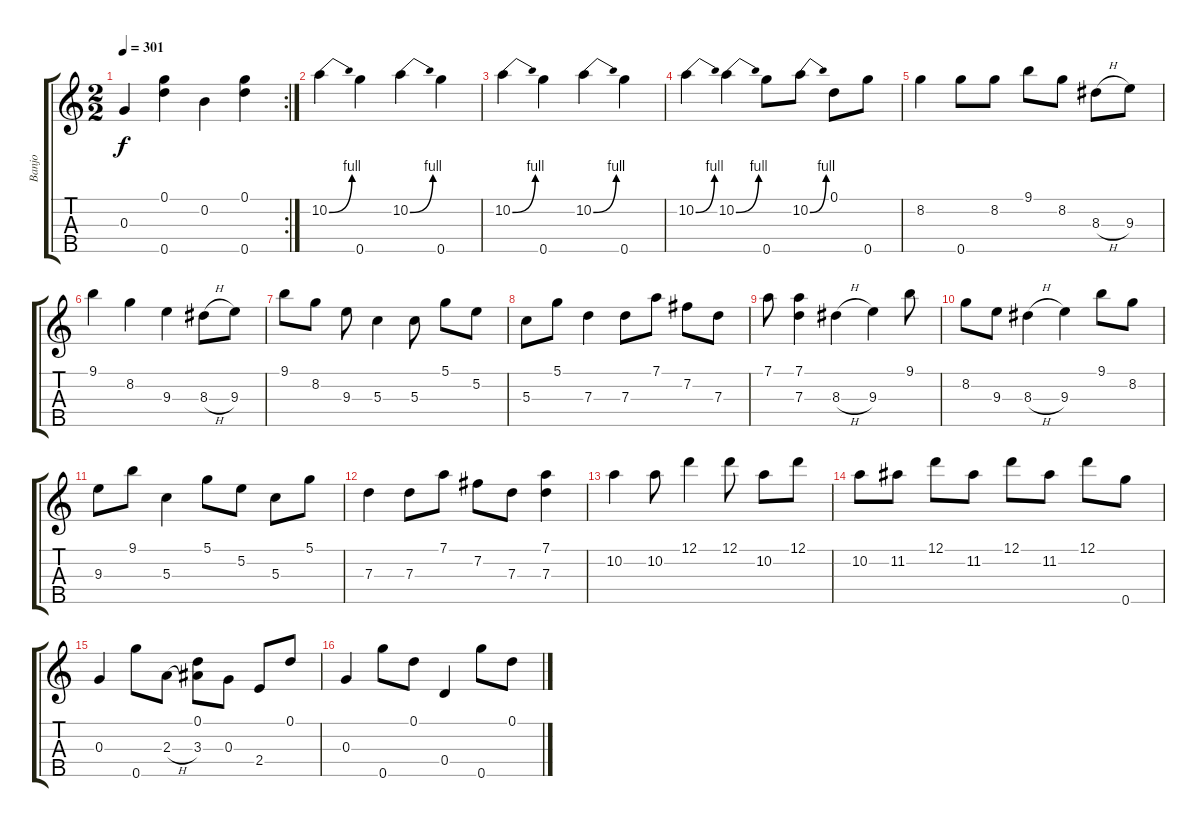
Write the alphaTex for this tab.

\track ("Banjo" "Banjo") {instrument banjo}
\staff {score tabs}
\tuning (D4 B3 G3 D3 G4) {hide}
\displaytranspose 12
\rc 2
\ts (2 2)
\tempo 301
\clef g2
\ks c
0.3.4{dy f} (0.1 0.5).4 0.2.4 (0.1 0.5).4 |
10.2{be (bend 0 0 60 4)}.4 0.5.4 10.2{be (bend 0 0 60 4)}.4 0.5.4 |
10.2{be (bend 0 0 60 4)}.4 0.5.4 10.2{be (bend 0 0 60 4)}.4 0.5.4 |
10.2{be (bend 0 0 60 4)}.4 10.2{be (bend 0 0 60 4)}.4 0.5.8 10.2{be (bend 0 0 60 4)}.8 0.1.8 0.5.8 |
8.2.4 0.5.8 8.2.8 9.1.8 8.2.8 8.3{h}.8 9.3.8 |
9.1.4 8.2.4 9.3.4 8.3{h}.8 9.3.8 |
9.1.8 8.2.8 9.3.8 5.3.4 5.3.8 5.1.8 5.2.8 |
5.3.8 5.1.8 7.3.4 7.3.8 7.1.8 7.2.8 7.3.8 |
7.1.8 (7.1 7.3).4 8.3{h}.4 9.3.4 9.1.8 |
8.2.8 9.3.8 8.3{h}.4 9.3.4 9.1.8 8.2.8 |
9.3.8 9.1.8 5.3.4 5.1.8 5.2.8 5.3.8 5.1.8 |
7.3.4 7.3.8 7.1.8 7.2.8 7.3.8 (7.1 7.3).4 |
10.2.4 10.2.8 12.1.4 12.1.8 10.2.8 12.1.8 |
10.2.8 11.2.8 12.1.8 11.2.8 12.1.8 11.2.8 12.1.8 0.5.8 |
0.3.4 0.5.8 2.3{h}.8 (0.1 3.3).8 0.3.8 2.4.8 0.1.8 |
0.3.4 0.5.8 0.1.8 0.4.4 0.5.8 0.1.8
